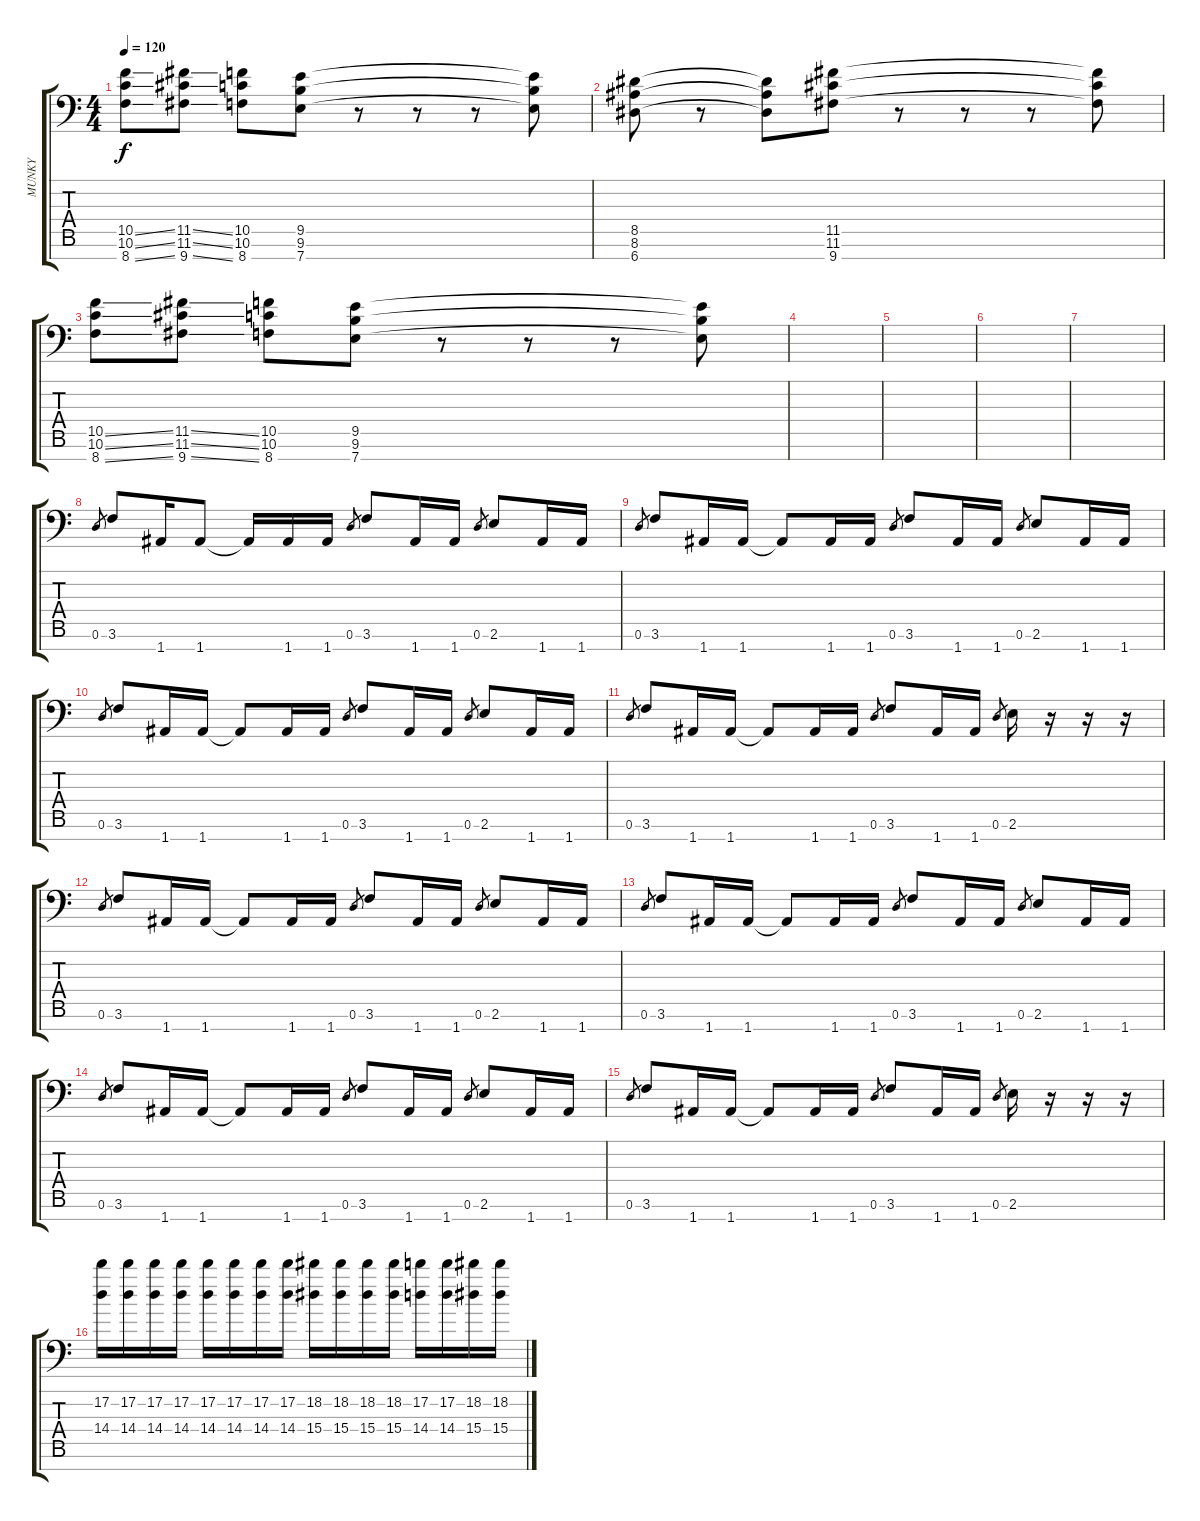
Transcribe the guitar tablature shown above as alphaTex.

\track ("MUNKY" "MUNKY") {instrument overdrivenguitar}
\staff {score tabs}
\tuning (D4 A3 F3 C3 G2 D2 A1) {hide}
\ts (4 4)
\tempo 120
\clef f4
\ks c
(10.5{ss} 10.6{ss} 8.7{ss}).8{dy f} (11.5{ss} 11.6{ss} 9.7{ss}).8 (10.5 10.6 8.7).8 (9.5 9.6 7.7).8 r.8 r.8 r.8 (9.5{t} 9.6{t} 7.7{t}).8 |
(8.5 8.6 6.7).8 r.8 (8.5{t} 8.6{t} 6.7{t}).8 (11.5 11.6 9.7).8 r.8 r.8 r.8 (11.5{t} 11.6{t} 9.7{t}).8 |
(10.5{ss} 10.6{ss} 8.7{ss}).8 (11.5{ss} 11.6{ss} 9.7{ss}).8 (10.5 10.6 8.7).8 (9.5 9.6 7.7).8 r.8 r.8 r.8 (9.5{t} 9.6{t} 7.7{t}).8 |
|
|
|
|
0.6.8{gr} 3.6.8 1.7.16 1.7.8 1.7{t}.16 1.7.16 1.7.16 0.6.8{gr} 3.6.8 1.7.16 1.7.16 0.6.8{gr} 2.6.8 1.7.16 1.7.16 |
0.6.8{gr} 3.6.8 1.7.16 1.7.16 1.7{t}.8 1.7.16 1.7.16 0.6.8{gr} 3.6.8 1.7.16 1.7.16 0.6.8{gr} 2.6.8 1.7.16 1.7.16 |
0.6.8{gr} 3.6.8 1.7.16 1.7.16 1.7{t}.8 1.7.16 1.7.16 0.6.8{gr} 3.6.8 1.7.16 1.7.16 0.6.8{gr} 2.6.8 1.7.16 1.7.16 |
0.6.8{gr} 3.6.8 1.7.16 1.7.16 1.7{t}.8 1.7.16 1.7.16 0.6.8{gr} 3.6.8 1.7.16 1.7.16 0.6.8{gr} 2.6.16 r.16 r.16 r.16 |
0.6.8{gr} 3.6.8 1.7.16 1.7.16 1.7{t}.8 1.7.16 1.7.16 0.6.8{gr} 3.6.8 1.7.16 1.7.16 0.6.8{gr} 2.6.8 1.7.16 1.7.16 |
0.6.8{gr} 3.6.8 1.7.16 1.7.16 1.7{t}.8 1.7.16 1.7.16 0.6.8{gr} 3.6.8 1.7.16 1.7.16 0.6.8{gr} 2.6.8 1.7.16 1.7.16 |
0.6.8{gr} 3.6.8 1.7.16 1.7.16 1.7{t}.8 1.7.16 1.7.16 0.6.8{gr} 3.6.8 1.7.16 1.7.16 0.6.8{gr} 2.6.8 1.7.16 1.7.16 |
0.6.8{gr} 3.6.8 1.7.16 1.7.16 1.7{t}.8 1.7.16 1.7.16 0.6.8{gr} 3.6.8 1.7.16 1.7.16 0.6.8{gr} 2.6.16 r.16 r.16 r.16 |
(17.2 14.4).16 (17.2 14.4).16 (17.2 14.4).16 (17.2 14.4).16 (17.2 14.4).16 (17.2 14.4).16 (17.2 14.4).16 (17.2 14.4).16 (18.2 15.4).16 (18.2 15.4).16 (18.2 15.4).16 (18.2 15.4).16 (17.2 14.4).16 (17.2 14.4).16 (18.2 15.4).16 (18.2 15.4).16
